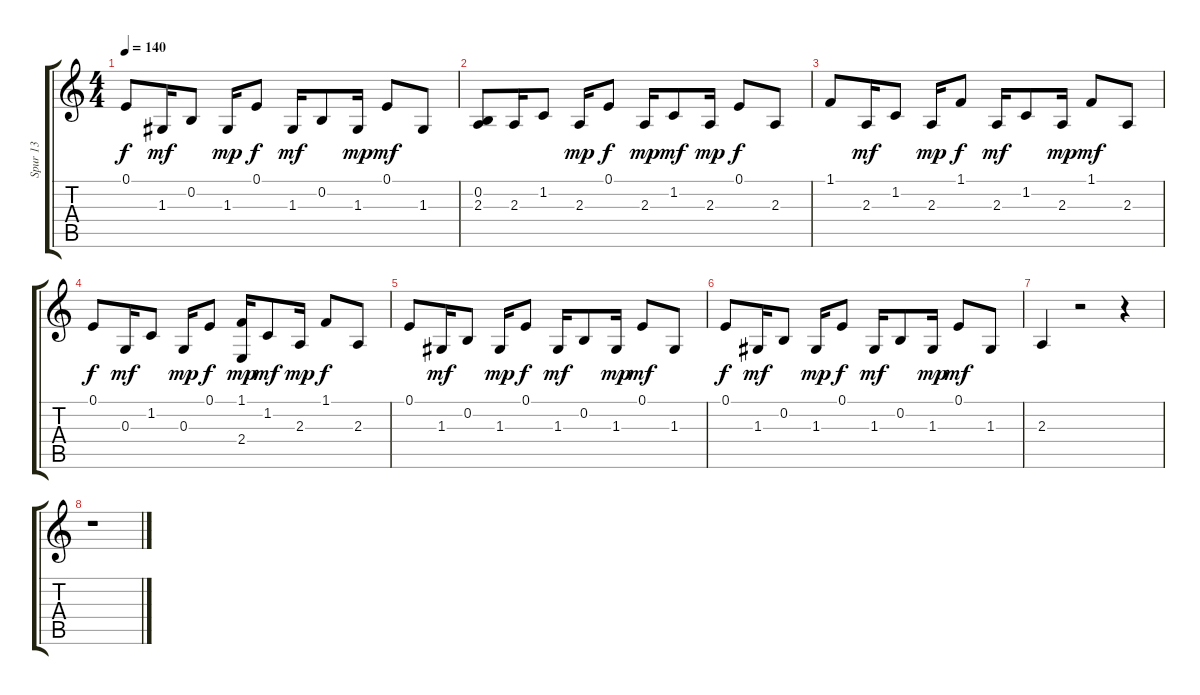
\track ("Spur 13" "Spur 13") {instrument lead8bassandlead}
\staff {score tabs}
\tuning (E4 B3 G3 D3 A2 E2) {hide}
\ts (4 4)
\tempo 140
\clef g2
\ks c
0.1.8{dy f} 1.3.16{dy mf} 0.2.8 1.3.16{dy mp} 0.1.8{dy f} 1.3.16{dy mf} 0.2.8 1.3.16{dy mp} 0.1.8{dy mf} 1.3.8 |
(0.2 2.3).8 2.3.16 1.2.8 2.3.16{dy mp} 0.1.8{dy f} 2.3.16{dy mp} 1.2.8{dy mf} 2.3.16{dy mp} 0.1.8{dy f} 2.3.8 |
1.1.8 2.3.16{dy mf} 1.2.8 2.3.16{dy mp} 1.1.8{dy f} 2.3.16{dy mf} 1.2.8 2.3.16{dy mp} 1.1.8{dy mf} 2.3.8 |
0.1.8{dy f} 0.3.16{dy mf} 1.2.8 0.3.16{dy mp} 0.1.8{dy f} (1.1 2.4).16{dy mp} 1.2.8{dy mf} 2.3.16{dy mp} 1.1.8{dy f} 2.3.8 |
0.1.8 1.3.16{dy mf} 0.2.8 1.3.16{dy mp} 0.1.8{dy f} 1.3.16{dy mf} 0.2.8 1.3.16{dy mp} 0.1.8{dy mf} 1.3.8 |
0.1.8{dy f} 1.3.16{dy mf} 0.2.8 1.3.16{dy mp} 0.1.8{dy f} 1.3.16{dy mf} 0.2.8 1.3.16{dy mp} 0.1.8{dy mf} 1.3.8 |
2.3.4 r.2 r.4 |
r.1
